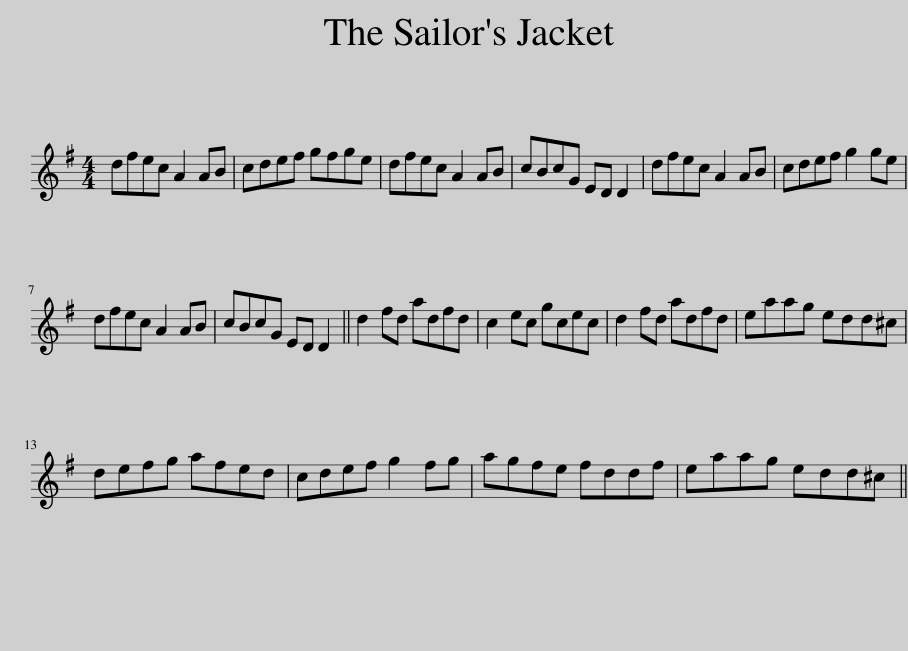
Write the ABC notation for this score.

X:1
L:1/8
M:4/4
I:linebreak $
K:G
V:1 treble
V:1
 dfec A2 AB | cdef gfge | dfec A2 AB | cBcG ED D2 | dfec A2 AB | %5
 cdef g2 ge |$ dfec A2 AB | cBcG ED D2 || d2 fd adfd | c2 ec gcec | %10
 d2 fd adfd | eaag edd^c |$ defg afed | cdef g2 fg | agfe fddf | %15
 eaag edd^c || %16
